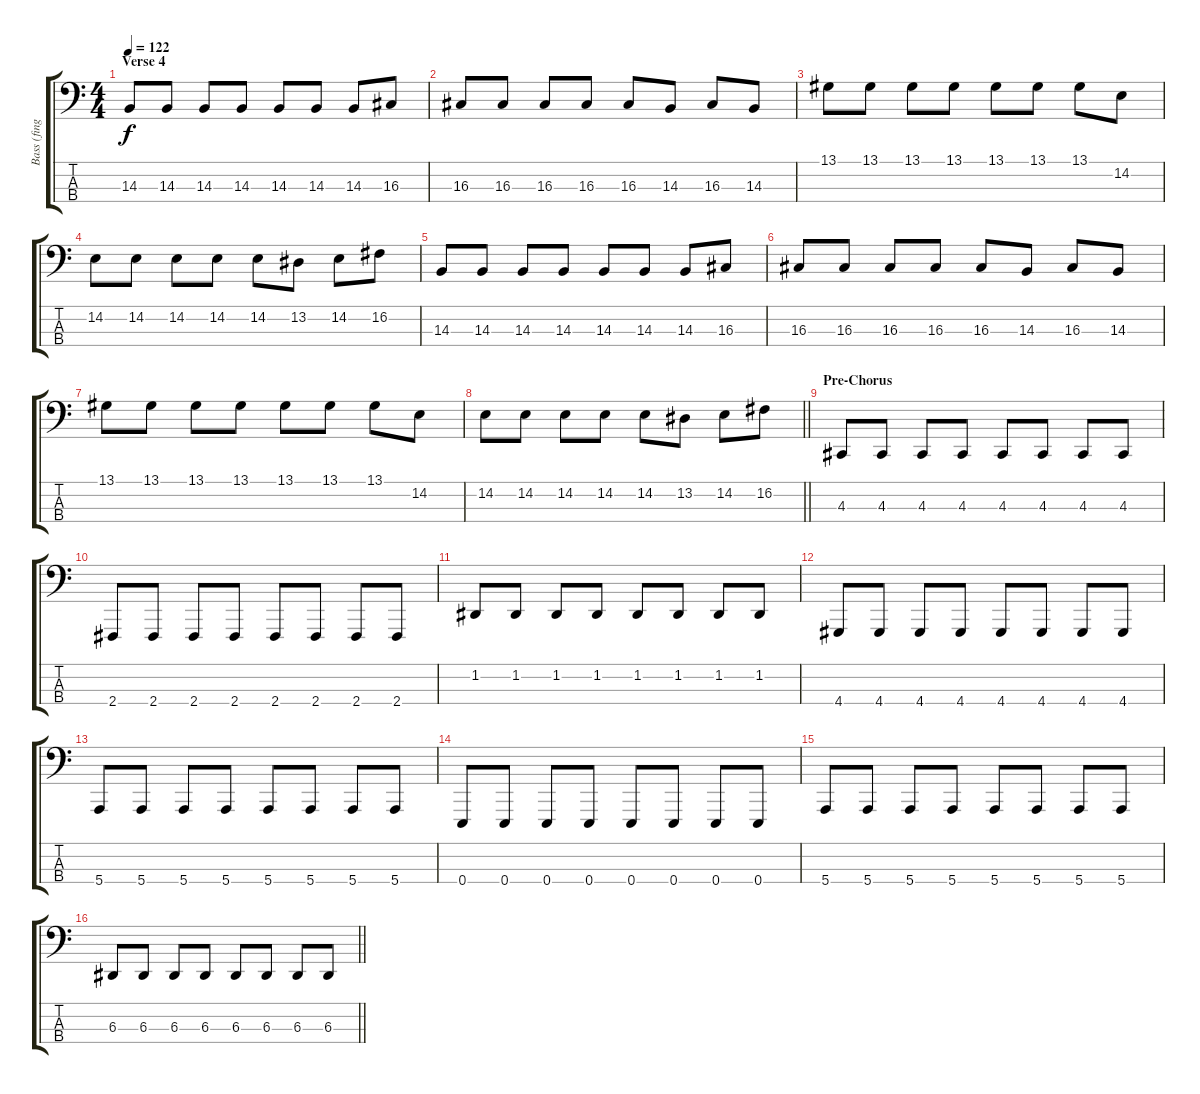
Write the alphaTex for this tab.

\track ("Bass (finger)" "Bass (fing") {instrument lead2sawtooth}
\staff {score tabs}
\tuning (G2 D2 A1 E1) {hide}
\ts (4 4)
\section ("" "Verse 4")
\tempo 122
\clef f4
\ks c
14.3.8{dy f} 14.3.8 14.3.8 14.3.8 14.3.8 14.3.8 14.3.8 16.3.8 |
16.3.8 16.3.8 16.3.8 16.3.8 16.3.8 14.3.8 16.3.8 14.3.8 |
13.1.8 13.1.8 13.1.8 13.1.8 13.1.8 13.1.8 13.1.8 14.2.8 |
14.2.8 14.2.8 14.2.8 14.2.8 14.2.8 13.2.8 14.2.8 16.2.8 |
14.3.8 14.3.8 14.3.8 14.3.8 14.3.8 14.3.8 14.3.8 16.3.8 |
16.3.8 16.3.8 16.3.8 16.3.8 16.3.8 14.3.8 16.3.8 14.3.8 |
13.1.8 13.1.8 13.1.8 13.1.8 13.1.8 13.1.8 13.1.8 14.2.8 |
\barLineRight lightlight
14.2.8 14.2.8 14.2.8 14.2.8 14.2.8 13.2.8 14.2.8 16.2.8 |
\section ("" "Pre-Chorus")
4.3.8 4.3.8 4.3.8 4.3.8 4.3.8 4.3.8 4.3.8 4.3.8 |
2.4.8 2.4.8 2.4.8 2.4.8 2.4.8 2.4.8 2.4.8 2.4.8 |
1.2.8 1.2.8 1.2.8 1.2.8 1.2.8 1.2.8 1.2.8 1.2.8 |
4.4.8 4.4.8 4.4.8 4.4.8 4.4.8 4.4.8 4.4.8 4.4.8 |
5.4.8 5.4.8 5.4.8 5.4.8 5.4.8 5.4.8 5.4.8 5.4.8 |
0.4.8 0.4.8 0.4.8 0.4.8 0.4.8 0.4.8 0.4.8 0.4.8 |
5.4.8 5.4.8 5.4.8 5.4.8 5.4.8 5.4.8 5.4.8 5.4.8 |
\barLineRight lightlight
6.3.8 6.3.8 6.3.8 6.3.8 6.3.8 6.3.8 6.3.8 6.3.8
